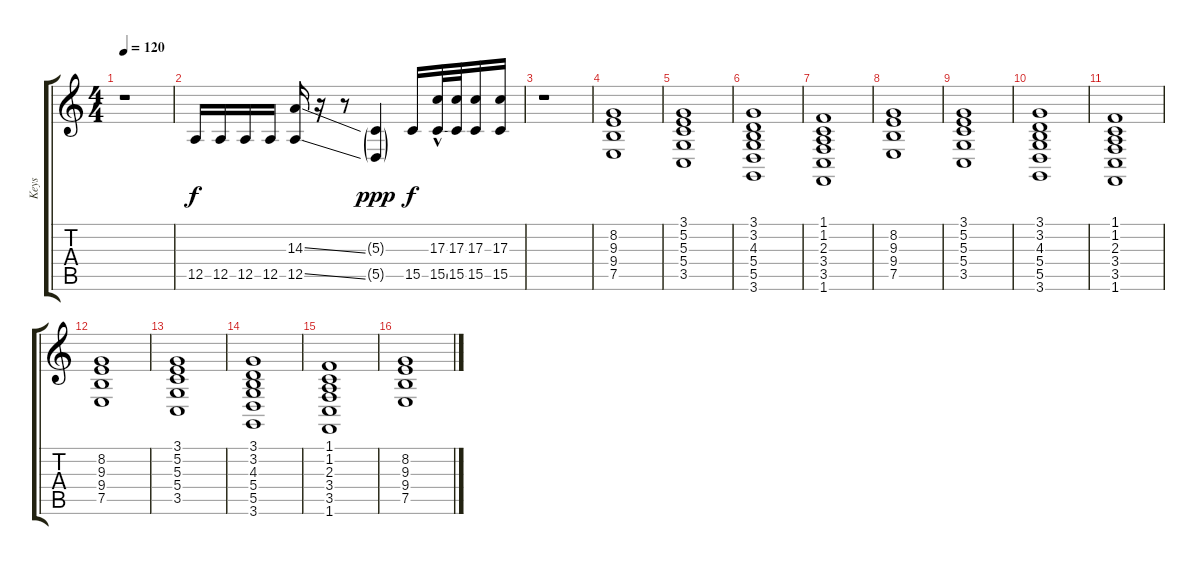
\track ("Keys" "Keys") {instrument stringensemble1}
\staff {score tabs}
\tuning (E4 B3 G3 D3 A2 E2) {hide}
\ts (4 4)
\tempo 120
\clef g2
\ks c
r.1{dy f} |
12.5.16 12.5.16 12.5.16 12.5.16 (14.3{ss} 12.5{ss}).16 r.16 r.8 (5.3{g} 5.5{g}).4{dy ppp} 15.5.16{dy f} (17.3{hac} 15.5{ss}).32 (17.3 15.5).32 (17.3 15.5).16 (17.3 15.5).16 |
r.1 |
(8.2 9.3 9.4 7.5).1 |
(3.1 5.2 5.3 5.4 3.5).1 |
(3.1 3.2 4.3 5.4 5.5 3.6).1 |
(1.1 1.2 2.3 3.4 3.5 1.6).1 |
(8.2 9.3 9.4 7.5).1 |
(3.1 5.2 5.3 5.4 3.5).1 |
(3.1 3.2 4.3 5.4 5.5 3.6).1 |
(1.1 1.2 2.3 3.4 3.5 1.6).1 |
(8.2 9.3 9.4 7.5).1 |
(3.1 5.2 5.3 5.4 3.5).1 |
(3.1 3.2 4.3 5.4 5.5 3.6).1 |
(1.1 1.2 2.3 3.4 3.5 1.6).1 |
(8.2 9.3 9.4 7.5).1
